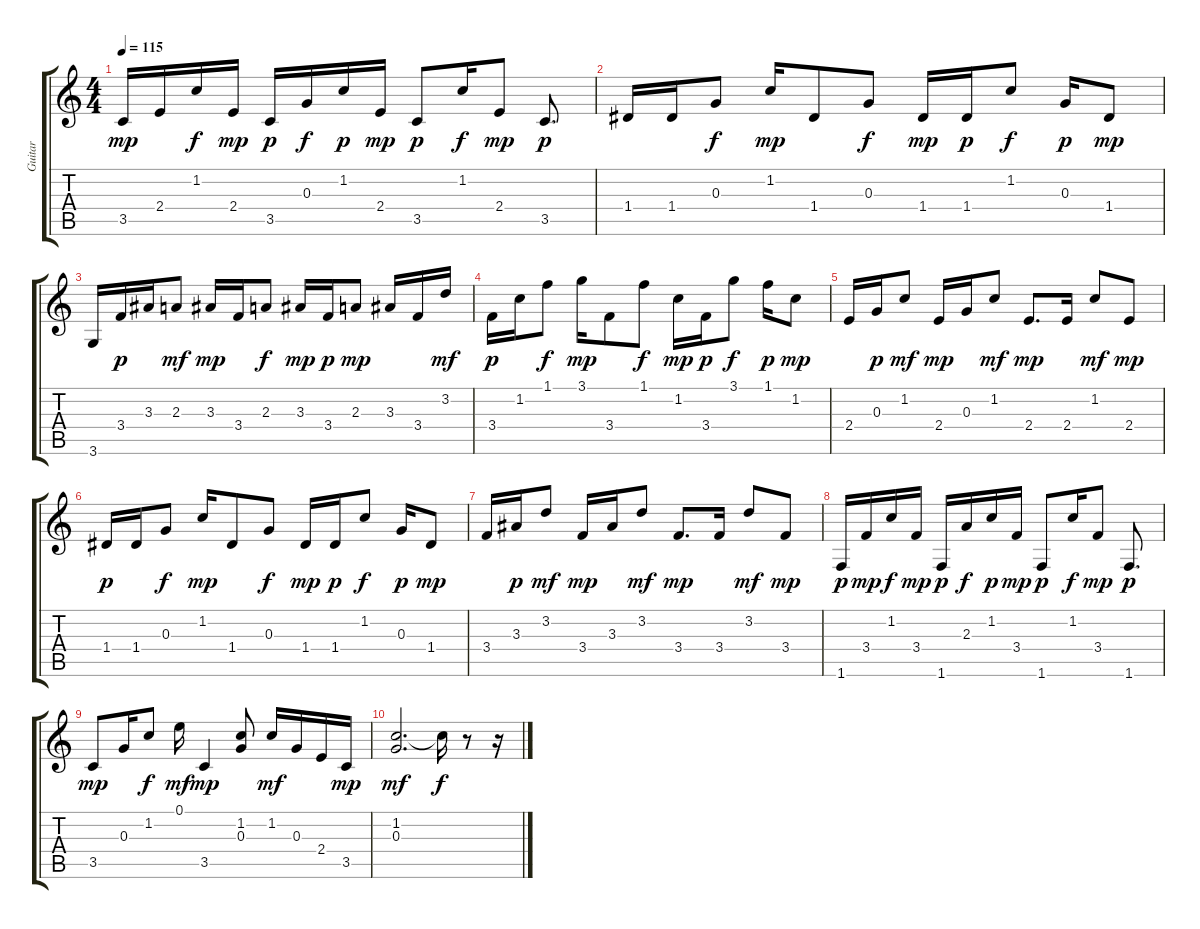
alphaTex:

\track ("Guitar " "Guitar ") {instrument acousticguitarsteel}
\staff {score tabs}
\tuning (E4 B3 G3 D3 A2 E2) {hide}
\ts (4 4)
\tempo 115
\clef g2
\ks c
3.5.16{dy mp} 2.4.16 1.2.16{dy f} 2.4.16{dy mp} 3.5.16{dy p} 0.3.16{dy f} 1.2.16{dy p} 2.4.16{dy mp} 3.5.8{dy p} 1.2.16{dy f} 2.4.8{dy mp} 3.5.8{d dy p} |
1.4.16 1.4.16 0.3.8{dy f} 1.2.16{dy mp} 1.4.8 0.3.8{dy f} 1.4.16{dy mp} 1.4.16{dy p} 1.2.8{dy f} 0.3.16{dy p} 1.4.8{dy mp} |
3.6.16 3.4.16{dy p} 3.3.16 2.3.8{dy mf} 3.3.16{dy mp} 3.4.16 2.3.8{dy f} 3.3.16{dy mp} 3.4.16{dy p} 2.3.8{dy mp} 3.3.16 3.4.16 3.2.16{dy mf} |
3.4.16{dy p} 1.2.16 1.1.8{dy f} 3.1.16{dy mp} 3.4.8 1.1.8{dy f} 1.2.16{dy mp} 3.4.16{dy p} 3.1.8{dy f} 1.1.16{dy p} 1.2.8{dy mp} |
2.4.16 0.3.16{dy p} 1.2.8{dy mf} 2.4.16{dy mp} 0.3.16 1.2.8{dy mf} 2.4.8{d dy mp} 2.4.16 1.2.8{dy mf} 2.4.8{dy mp} |
1.4.16{dy p} 1.4.16 0.3.8{dy f} 1.2.16{dy mp} 1.4.8 0.3.8{dy f} 1.4.16{dy mp} 1.4.16{dy p} 1.2.8{dy f} 0.3.16{dy p} 1.4.8{dy mp} |
3.4.16 3.3.16{dy p} 3.2.8{dy mf} 3.4.16{dy mp} 3.3.16 3.2.8{dy mf} 3.4.8{d dy mp} 3.4.16 3.2.8{dy mf} 3.4.8{dy mp} |
1.6.16{dy p} 3.4.16{dy mp} 1.2.16{dy f} 3.4.16{dy mp} 1.6.16{dy p} 2.3.16{dy f} 1.2.16{dy p} 3.4.16{dy mp} 1.6.8{dy p} 1.2.16{dy f} 3.4.8{dy mp} 1.6.8{d dy p} |
3.5.8{dy mp} 0.3.16 1.2.8{dy f} 0.1.16{dy mf} 3.5.4{dy mp} (1.2 0.3).8 1.2.16{dy mf} 0.3.16 2.4.16 3.5.16{dy mp} |
(1.2 0.3).2{d dy mf} 1.2{t}.16{dy f} r.8 r.16
